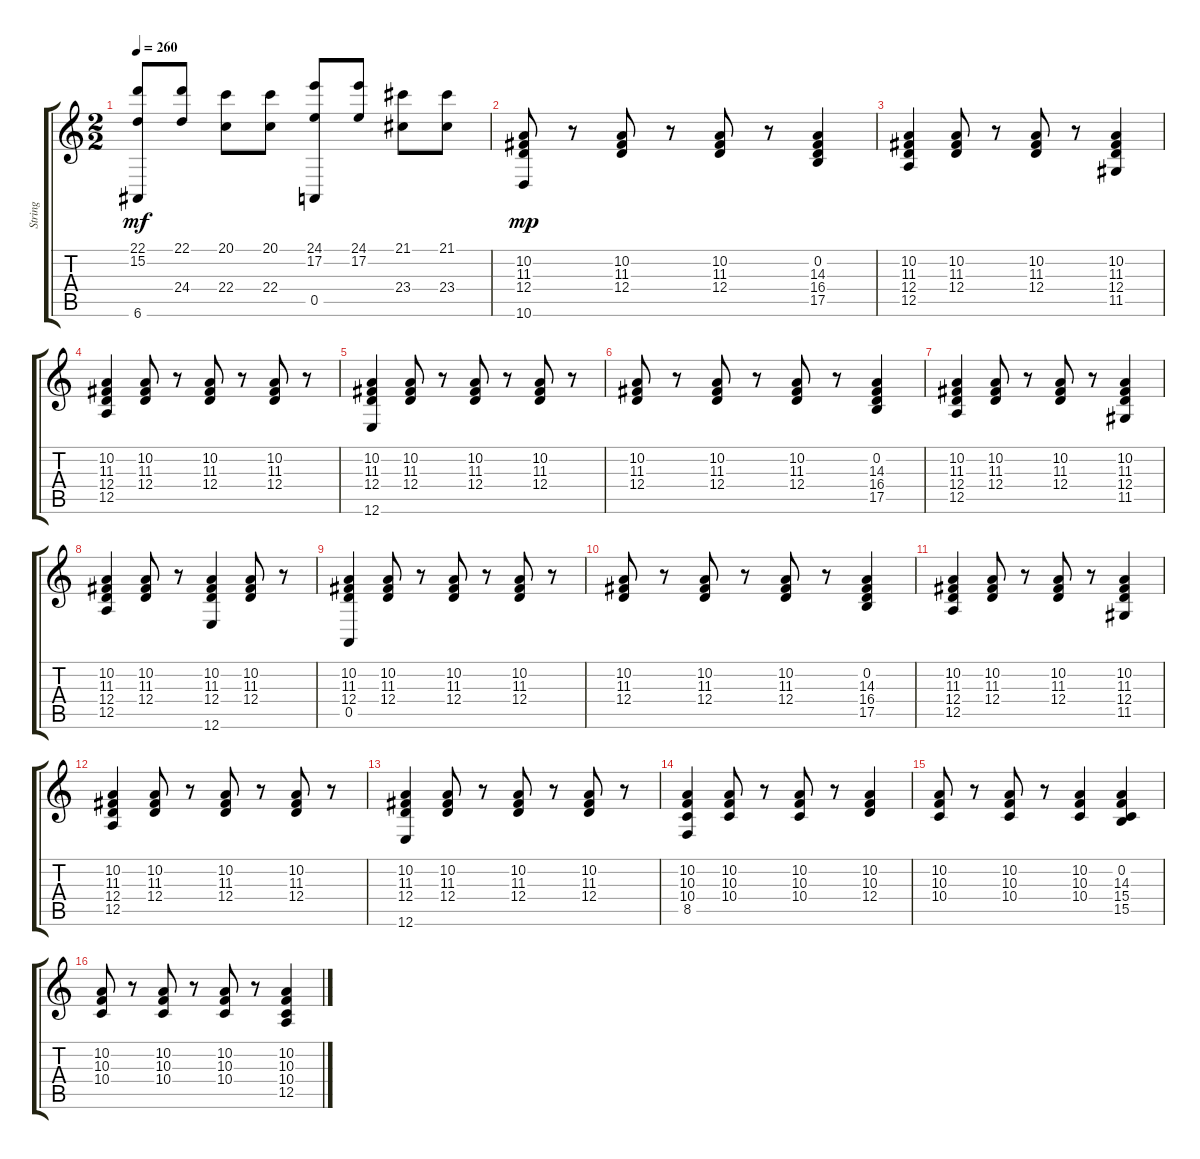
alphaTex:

\track ("String " "String ") {instrument stringensemble1}
\staff {score tabs}
\tuning (E4 B3 G3 D3 A2 E2) {hide}
\ts (2 2)
\tempo 260
\clef g2
\ks c
(22.1 15.2 6.6).8{dy mf} (22.1 24.4).8 (20.1 22.4).8 (20.1 22.4).8 (24.1 17.2 0.5).8 (24.1 17.2).8 (21.1 23.4).8 (21.1 23.4).8 |
(10.2 11.3 12.4 10.6).8{dy mp} r.8 (10.2 11.3 12.4).8 r.8 (10.2 11.3 12.4).8 r.8 (0.2 14.3 16.4 17.5).4 |
(10.2 11.3 12.4 12.5).4 (10.2 11.3 12.4).8 r.8 (10.2 11.3 12.4).8 r.8 (10.2 11.3 12.4 11.5).4 |
(10.2 11.3 12.4 12.5).4 (10.2 11.3 12.4).8 r.8 (10.2 11.3 12.4).8 r.8 (10.2 11.3 12.4).8 r.8 |
(10.2 11.3 12.4 12.6).4 (10.2 11.3 12.4).8 r.8 (10.2 11.3 12.4).8 r.8 (10.2 11.3 12.4).8 r.8 |
(10.2 11.3 12.4).8 r.8 (10.2 11.3 12.4).8 r.8 (10.2 11.3 12.4).8 r.8 (0.2 14.3 16.4 17.5).4 |
(10.2 11.3 12.4 12.5).4 (10.2 11.3 12.4).8 r.8 (10.2 11.3 12.4).8 r.8 (10.2 11.3 12.4 11.5).4 |
(10.2 11.3 12.4 12.5).4 (10.2 11.3 12.4).8 r.8 (10.2 11.3 12.4 12.6).4 (10.2 11.3 12.4).8 r.8 |
(10.2 11.3 12.4 0.5).4 (10.2 11.3 12.4).8 r.8 (10.2 11.3 12.4).8 r.8 (10.2 11.3 12.4).8 r.8 |
(10.2 11.3 12.4).8 r.8 (10.2 11.3 12.4).8 r.8 (10.2 11.3 12.4).8 r.8 (0.2 14.3 16.4 17.5).4 |
(10.2 11.3 12.4 12.5).4 (10.2 11.3 12.4).8 r.8 (10.2 11.3 12.4).8 r.8 (10.2 11.3 12.4 11.5).4 |
(10.2 11.3 12.4 12.5).4 (10.2 11.3 12.4).8 r.8 (10.2 11.3 12.4).8 r.8 (10.2 11.3 12.4).8 r.8 |
(10.2 11.3 12.4 12.6).4 (10.2 11.3 12.4).8 r.8 (10.2 11.3 12.4).8 r.8 (10.2 11.3 12.4).8 r.8 |
(10.2 10.3 10.4 8.5).4 (10.2 10.3 10.4).8 r.8 (10.2 10.3 10.4).8 r.8 (10.2 10.3 12.4).4 |
(10.2 10.3 10.4).8 r.8 (10.2 10.3 10.4).8 r.8 (10.2 10.3 10.4).4 (0.2 14.3 15.4 15.5).4 |
(10.2 10.3 10.4).8 r.8 (10.2 10.3 10.4).8 r.8 (10.2 10.3 10.4).8 r.8 (10.2 10.3 10.4 12.5).4
